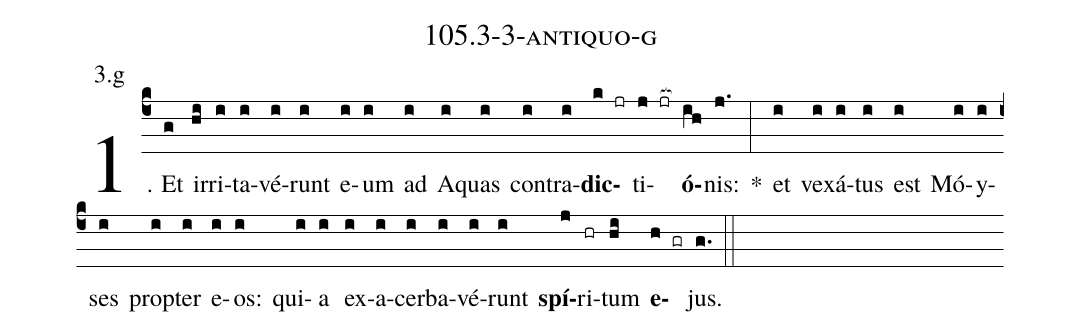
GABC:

name: 105.3-3-antiquo-g;
annotation: 3.g;
%%
(c4)1. Et(g) ir(hi)ri(i)ta(i)vé(i)runt(i) e(i)um(i) ad(i) A(i)quas(i) con(i)tra(i)<b>dic</b>(k jr)ti(j jr[ocb:1{])<b>ó</b>(ih[ocb:0}])nis:(j.) *(:) et(i) ve(i)xá(i)tus(i) est(i) Mó(i)y(i)ses(i) prop(i)ter(i) e(i)os:(i) qui(i)a(i) ex(i)a(i)cer(i)ba(i)vé(i)runt(i) <b>spí</b>(j)ri(hr)tum(hi) <b>e</b>(h gr)jus.(g.) (::)


%E(i) u(i) o(j) u(hi) a(h) e.(g.) (::)
